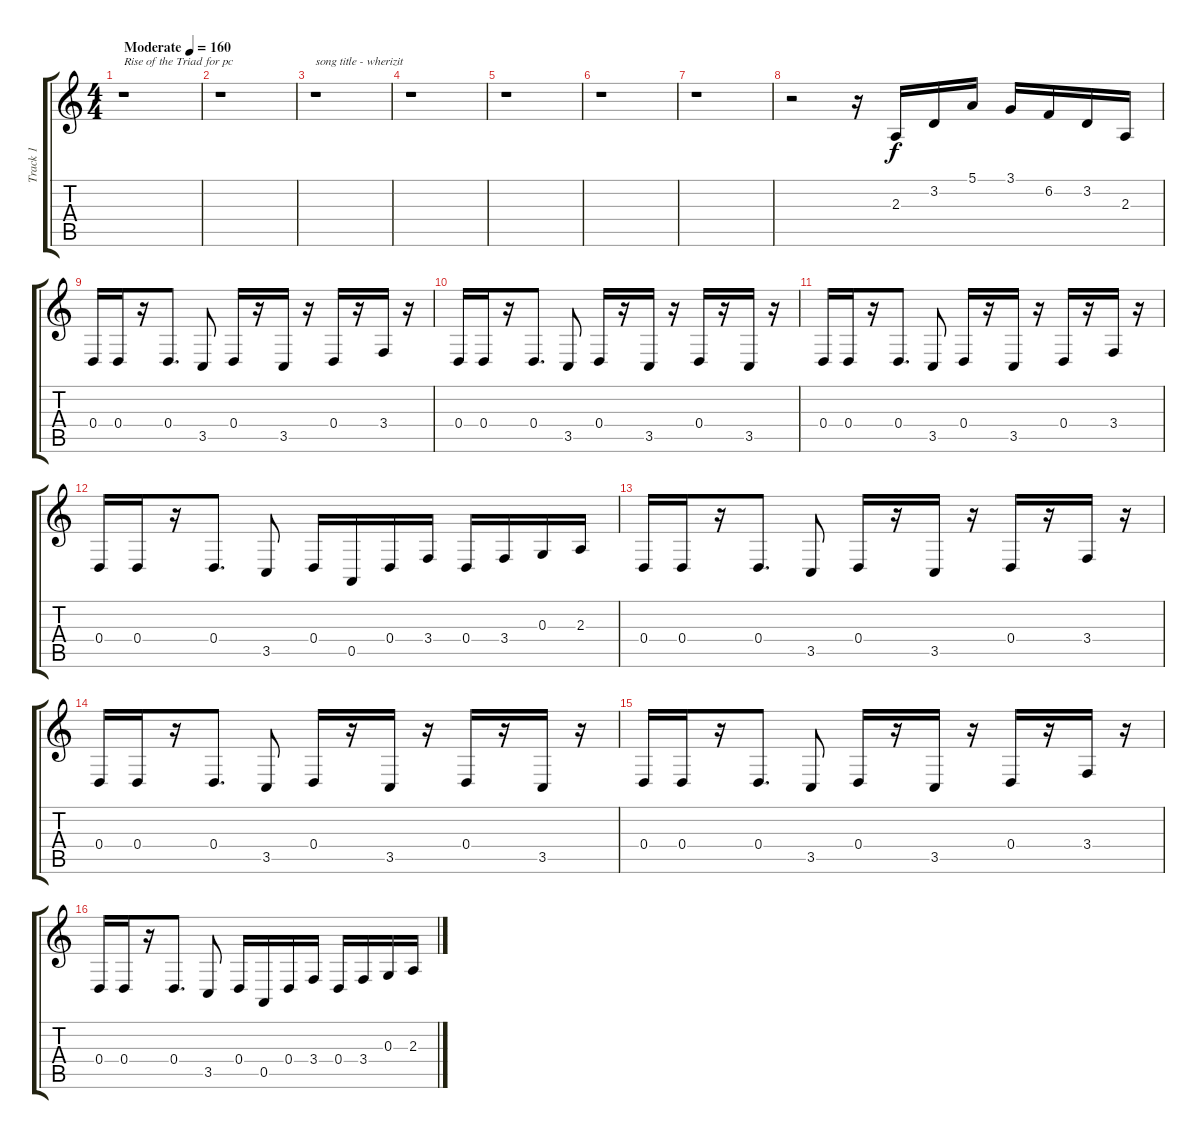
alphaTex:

\track ("Track 1" "Track 1") {instrument lead2sawtooth}
\staff {score tabs}
\tuning (E4 B3 G3 D3 A2 E2) {hide}
\ts (4 4)
\tempo (160 "Moderate")
\clef g2
\ks c
r.1{txt "Rise of the Triad for pc" dy f instrument lead2sawtooth} |
r.1 |
r.1{txt "song title - wherizit"} |
r.1 |
r.1 |
r.1 |
r.1 |
r.2 r.16 2.3.16 3.2.16 5.1.16 3.1.16 6.2.16 3.2.16 2.3.16 |
0.4.16 0.4.16 r.16 0.4.8{d} 3.5.8 0.4.16 r.16 3.5.16 r.16 0.4.16 r.16 3.4.16 r.16 |
0.4.16 0.4.16 r.16 0.4.8{d} 3.5.8 0.4.16 r.16 3.5.16 r.16 0.4.16 r.16 3.5.16 r.16 |
0.4.16 0.4.16 r.16 0.4.8{d} 3.5.8 0.4.16 r.16 3.5.16 r.16 0.4.16 r.16 3.4.16 r.16 |
0.4.16 0.4.16 r.16 0.4.8{d} 3.5.8 0.4.16 0.5.16 0.4.16 3.4.16 0.4.16 3.4.16 0.3.16 2.3.16 |
0.4.16 0.4.16 r.16 0.4.8{d} 3.5.8 0.4.16 r.16 3.5.16 r.16 0.4.16 r.16 3.4.16 r.16 |
0.4.16 0.4.16 r.16 0.4.8{d} 3.5.8 0.4.16 r.16 3.5.16 r.16 0.4.16 r.16 3.5.16 r.16 |
0.4.16 0.4.16 r.16 0.4.8{d} 3.5.8 0.4.16 r.16 3.5.16 r.16 0.4.16 r.16 3.4.16 r.16 |
0.4.16 0.4.16 r.16 0.4.8{d} 3.5.8 0.4.16 0.5.16 0.4.16 3.4.16 0.4.16 3.4.16 0.3.16 2.3.16
